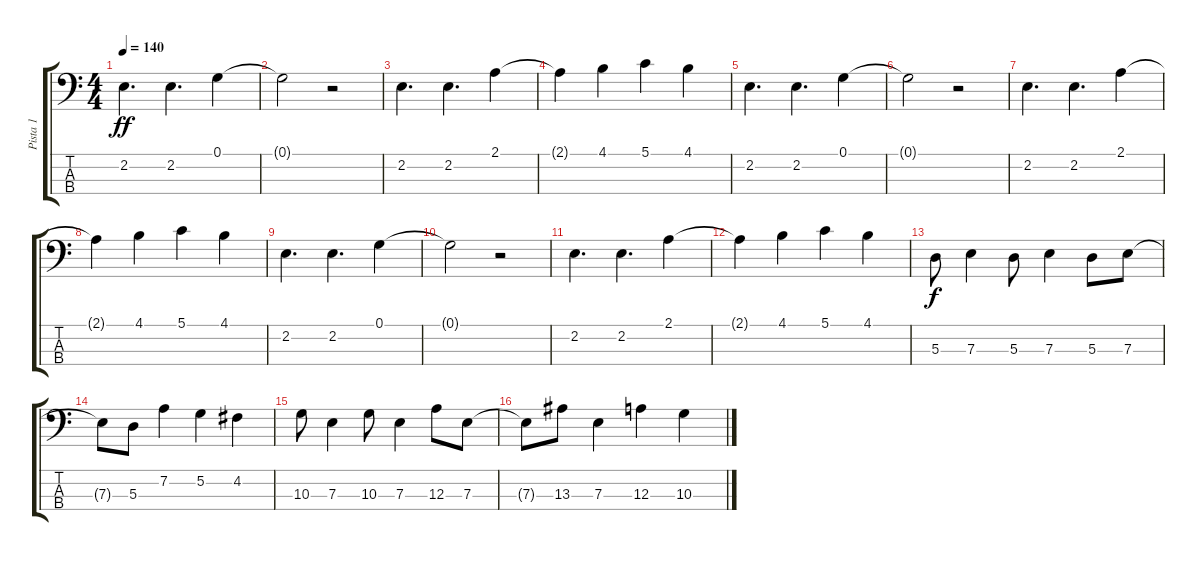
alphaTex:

\track ("Pista 1" "Pista 1") {instrument electricbassfinger}
\staff {score tabs}
\tuning (G2 D2 A1 E1) {hide}
\ts (4 4)
\tempo 140
\clef f4
\ks c
2.2.4{d dy ff} 2.2.4{d} 0.1.4 |
0.1{t}.2 r.2 |
2.2.4{d} 2.2.4{d} 2.1.4 |
2.1{t}.4 4.1.4 5.1.4 4.1.4 |
2.2.4{d} 2.2.4{d} 0.1.4 |
0.1{t}.2 r.2 |
2.2.4{d} 2.2.4{d} 2.1.4 |
2.1{t}.4 4.1.4 5.1.4 4.1.4 |
2.2.4{d} 2.2.4{d} 0.1.4 |
0.1{t}.2 r.2 |
2.2.4{d} 2.2.4{d} 2.1.4 |
2.1{t}.4 4.1.4 5.1.4 4.1.4 |
5.3.8{dy f} 7.3.4 5.3.8 7.3.4 5.3.8 7.3.8 |
7.3{t}.8 5.3.8 7.2.4 5.2.4 4.2.4 |
10.3.8 7.3.4 10.3.8 7.3.4 12.3.8 7.3.8 |
7.3{t}.8 13.3.8 7.3.4 12.3.4 10.3.4
